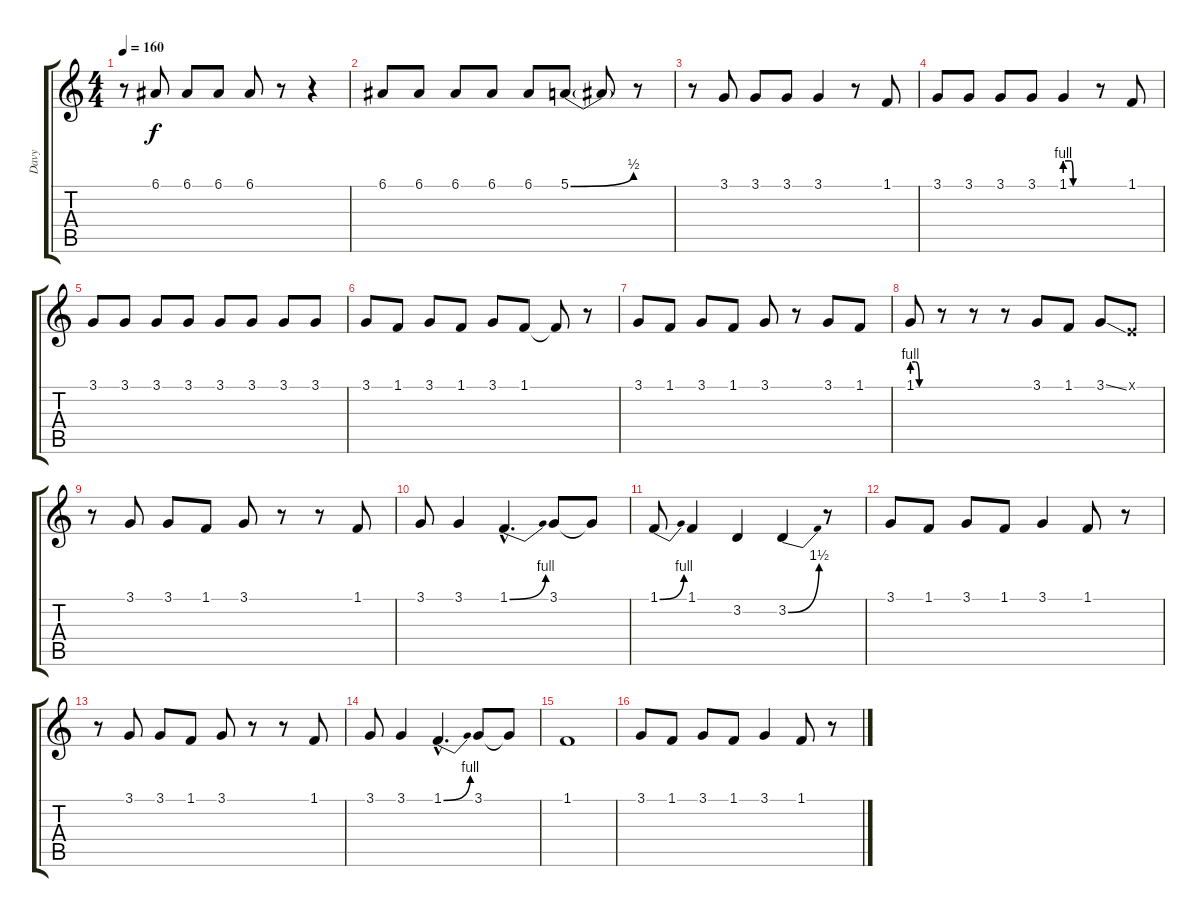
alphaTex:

\track ("Davy" "Davy") {instrument lead2sawtooth}
\staff {score tabs}
\tuning (E4 B3 G3 D3 A2 E2) {hide}
\ts (4 4)
\tempo 160
\clef g2
\ks c
r.8{dy f} 6.1.8 6.1.8 6.1.8 6.1.8 r.8 r.4 |
6.1.8 6.1.8 6.1.8 6.1.8 6.1.8 5.1{be (bend 0 0 60 2)}.8 5.1{t}.8 r.8 |
r.8 3.1.8 3.1.8 3.1.8 3.1.4 r.8 1.1.8 |
3.1.8 3.1.8 3.1.8 3.1.8 1.1{be (custom 0 4 13 4 18 0 40 0 60 0)}.4 r.8 1.1.8 |
3.1.8 3.1.8 3.1.8 3.1.8 3.1.8 3.1.8 3.1.8 3.1.8 |
3.1.8 1.1.8 3.1.8 1.1.8 3.1.8 1.1.8 1.1{t}.8 r.8 |
3.1.8 1.1.8 3.1.8 1.1.8 3.1.8 r.8 3.1.8 1.1.8 |
1.1{be (custom 0 4 9 4 20 0 40 0 60 0)}.8 r.8 r.8 r.8 3.1.8 1.1.8 3.1{ss}.8 0.1{x}.8 |
r.8 3.1.8 3.1.8 1.1.8 3.1.8 r.8 r.8 1.1.8 |
3.1.8 3.1.4 1.1{be (bend 0 0 60 4) hac}.4{d} 3.1.8 3.1{t}.8 |
1.1{be (bend 0 0 60 4)}.8 1.1.4 3.2.4 3.2{be (bend 0 0 60 6)}.4 r.8 |
3.1.8 1.1.8 3.1.8 1.1.8 3.1.4 1.1.8 r.8 |
r.8 3.1.8 3.1.8 1.1.8 3.1.8 r.8 r.8 1.1.8 |
3.1.8 3.1.4 1.1{be (bend 0 0 60 4) hac}.4{d} 3.1.8 3.1{t}.8 |
1.1.1 |
3.1.8 1.1.8 3.1.8 1.1.8 3.1.4 1.1.8 r.8
